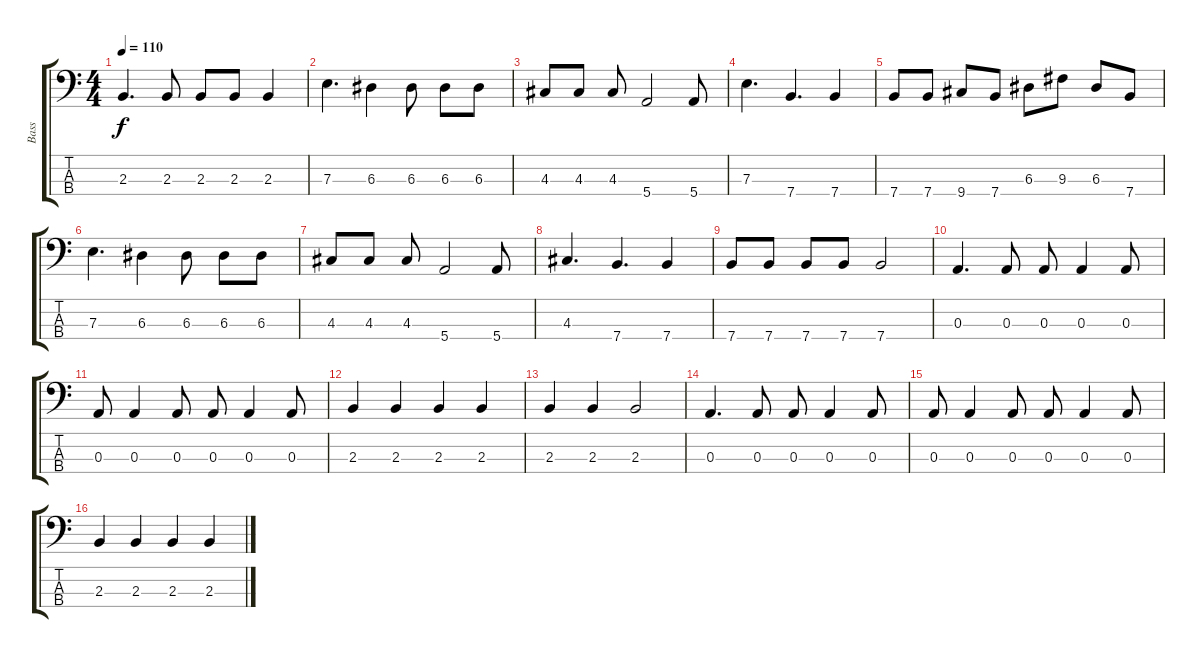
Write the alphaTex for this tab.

\track ("Bass" "Bass") {instrument electricbassfinger}
\staff {score tabs}
\tuning (G2 D2 A1 E1) {hide}
\ts (4 4)
\tempo 110
\clef f4
\ks c
2.3.4{d dy f} 2.3.8 2.3.8 2.3.8 2.3.4 |
7.3.4{d} 6.3.4 6.3.8 6.3.8 6.3.8 |
4.3.8 4.3.8 4.3.8 5.4.2 5.4.8 |
7.3.4{d} 7.4.4{d} 7.4.4 |
7.4.8 7.4.8 9.4.8 7.4.8 6.3.8 9.3.8 6.3.8 7.4.8 |
7.3.4{d} 6.3.4 6.3.8 6.3.8 6.3.8 |
4.3.8 4.3.8 4.3.8 5.4.2 5.4.8 |
4.3.4{d} 7.4.4{d} 7.4.4 |
7.4.8 7.4.8 7.4.8 7.4.8 7.4.2 |
0.3.4{d} 0.3.8 0.3.8 0.3.4 0.3.8 |
0.3.8 0.3.4 0.3.8 0.3.8 0.3.4 0.3.8 |
2.3.4 2.3.4 2.3.4 2.3.4 |
2.3.4 2.3.4 2.3.2 |
0.3.4{d} 0.3.8 0.3.8 0.3.4 0.3.8 |
0.3.8 0.3.4 0.3.8 0.3.8 0.3.4 0.3.8 |
2.3.4 2.3.4 2.3.4 2.3.4
